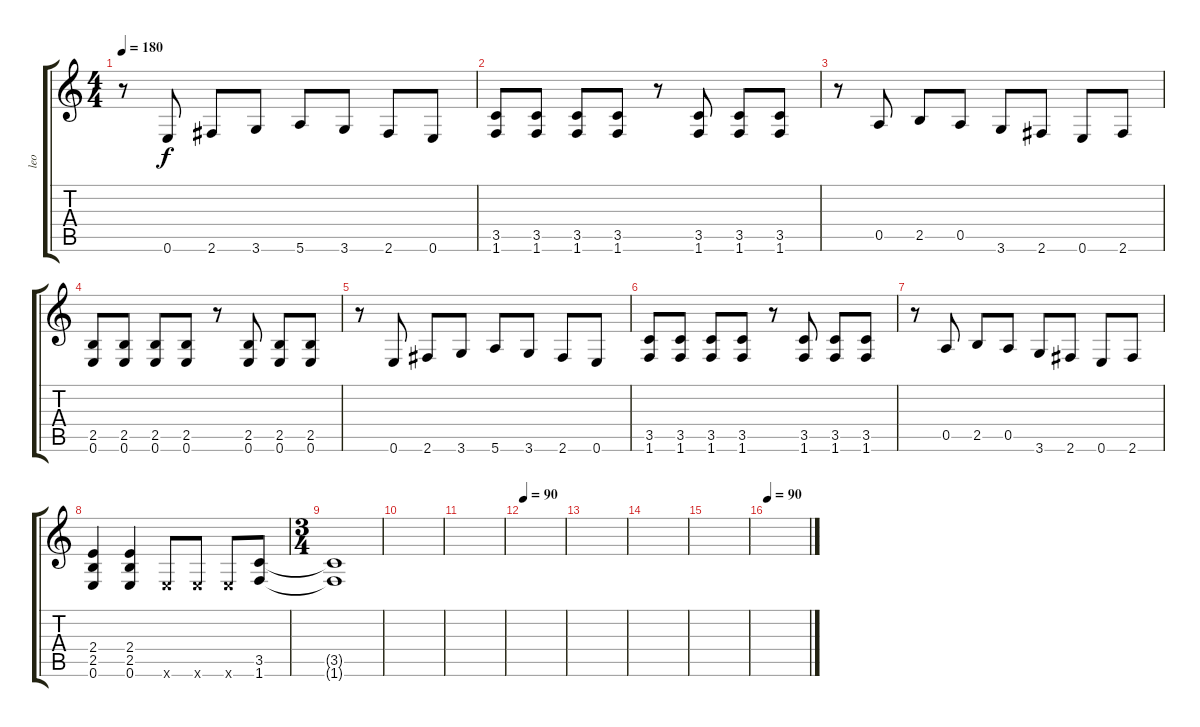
\track ("leo" "leo") {instrument overdrivenguitar}
\staff {score tabs}
\tuning (E4 B3 G3 D3 A2 E2) {hide}
\ts (4 4)
\tempo 180
\clef g2
\ks c
r.8{dy f} 0.6.8 2.6.8 3.6.8 5.6.8 3.6.8 2.6.8 0.6.8 |
(3.5 1.6).8 (3.5 1.6).8 (3.5 1.6).8 (3.5 1.6).8 r.8 (3.5 1.6).8 (3.5 1.6).8 (3.5 1.6).8 |
r.8 0.5.8 2.5.8 0.5.8 3.6.8 2.6.8 0.6.8 2.6.8 |
(2.5 0.6).8 (2.5 0.6).8 (2.5 0.6).8 (2.5 0.6).8 r.8 (2.5 0.6).8 (2.5 0.6).8 (2.5 0.6).8 |
r.8 0.6.8 2.6.8 3.6.8 5.6.8 3.6.8 2.6.8 0.6.8 |
(3.5 1.6).8 (3.5 1.6).8 (3.5 1.6).8 (3.5 1.6).8 r.8 (3.5 1.6).8 (3.5 1.6).8 (3.5 1.6).8 |
r.8 0.5.8 2.5.8 0.5.8 3.6.8 2.6.8 0.6.8 2.6.8 |
(2.4 2.5 0.6).4 (2.4 2.5 0.6).4 0.6{x}.8 0.6{x}.8 0.6{x}.8 (3.5 1.6).8 |
\ts (3 4)
(3.5{t} 1.6{t}).1 |
|
|
\tempo 90
|
|
|
|
\tempo 90
